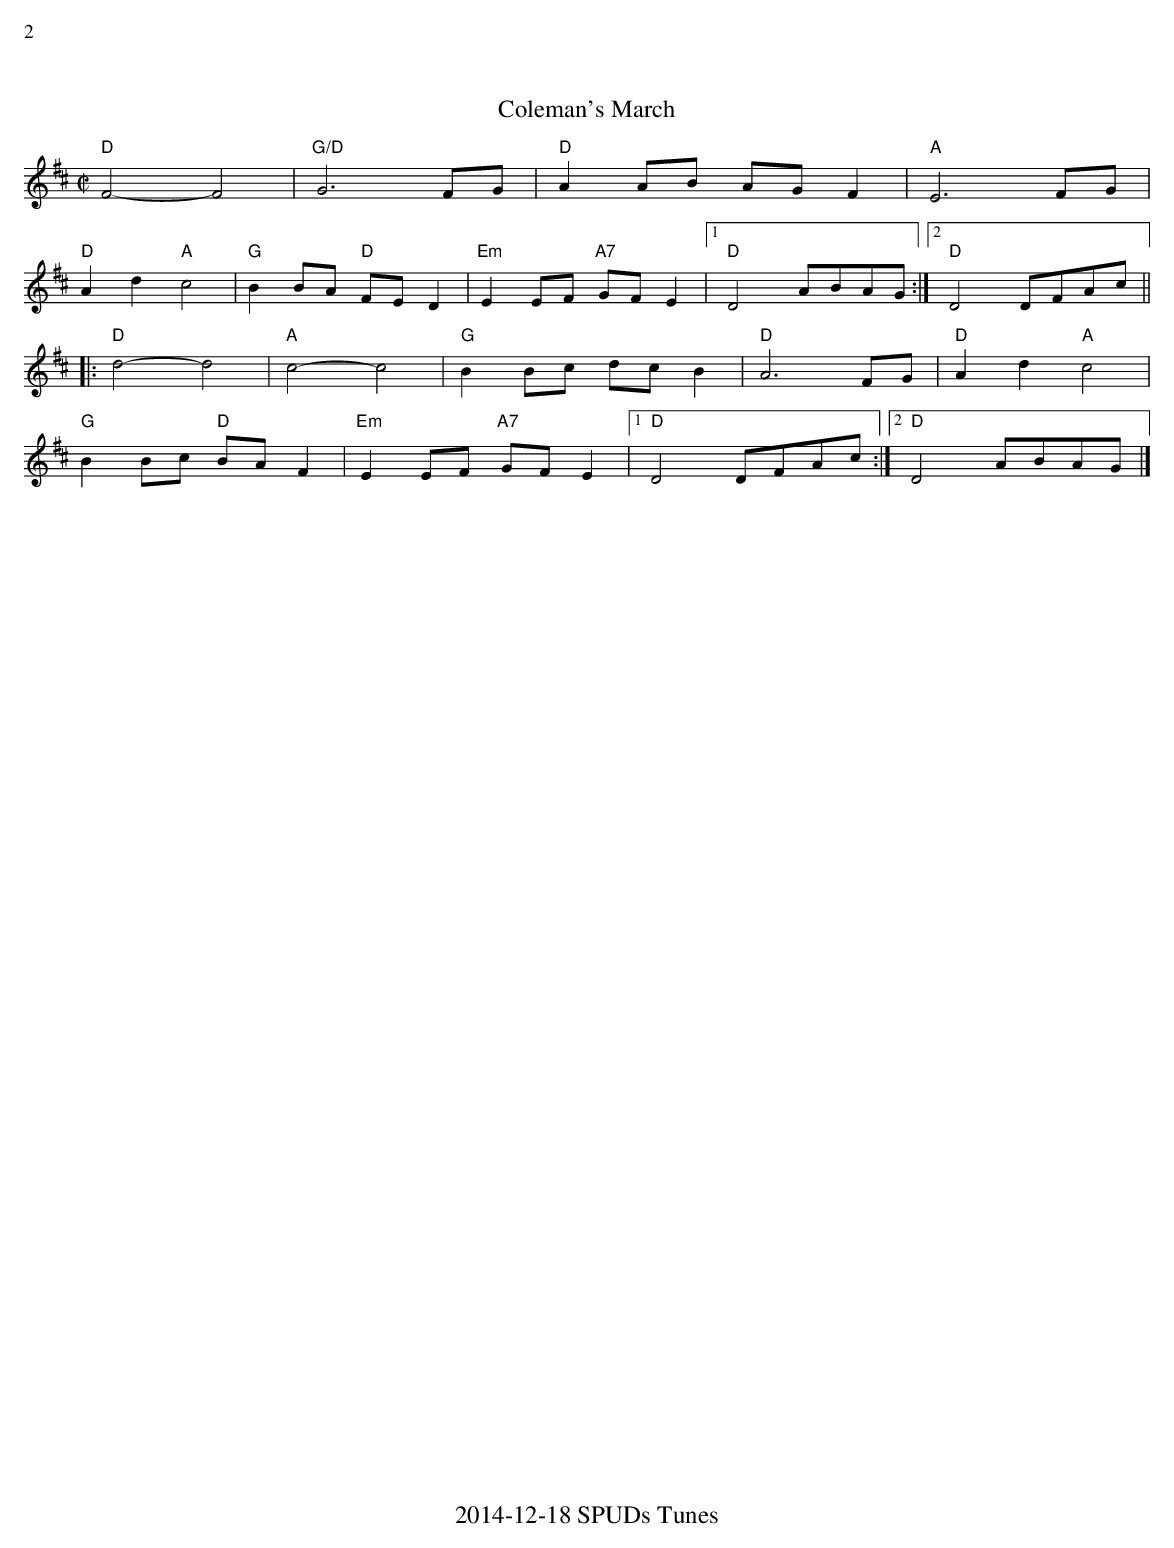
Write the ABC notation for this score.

X:1
%%text 2
T:Coleman's March
M:C|
K:D
"D"F4-F4|"G/D"G6FG|"D"A2AB AGF2|"A"E6FG|
"D"A2d2"A"c4|"G"B2BA "D"FED2|"Em"E2EF "A7"GFE2|1"D"D4ABAG:|2"D"D4DFAc||
|:"D"d4-d4|"A"c4-c4|"G"B2Bc dcB2 |"D"A6 FG|"D"A2d2"A"c4|
"G"B2 Bc "D"BAF2|"Em"E2EF "A7"GF E2|1"D"D4DFAc:|2"D"D4ABAG|]
